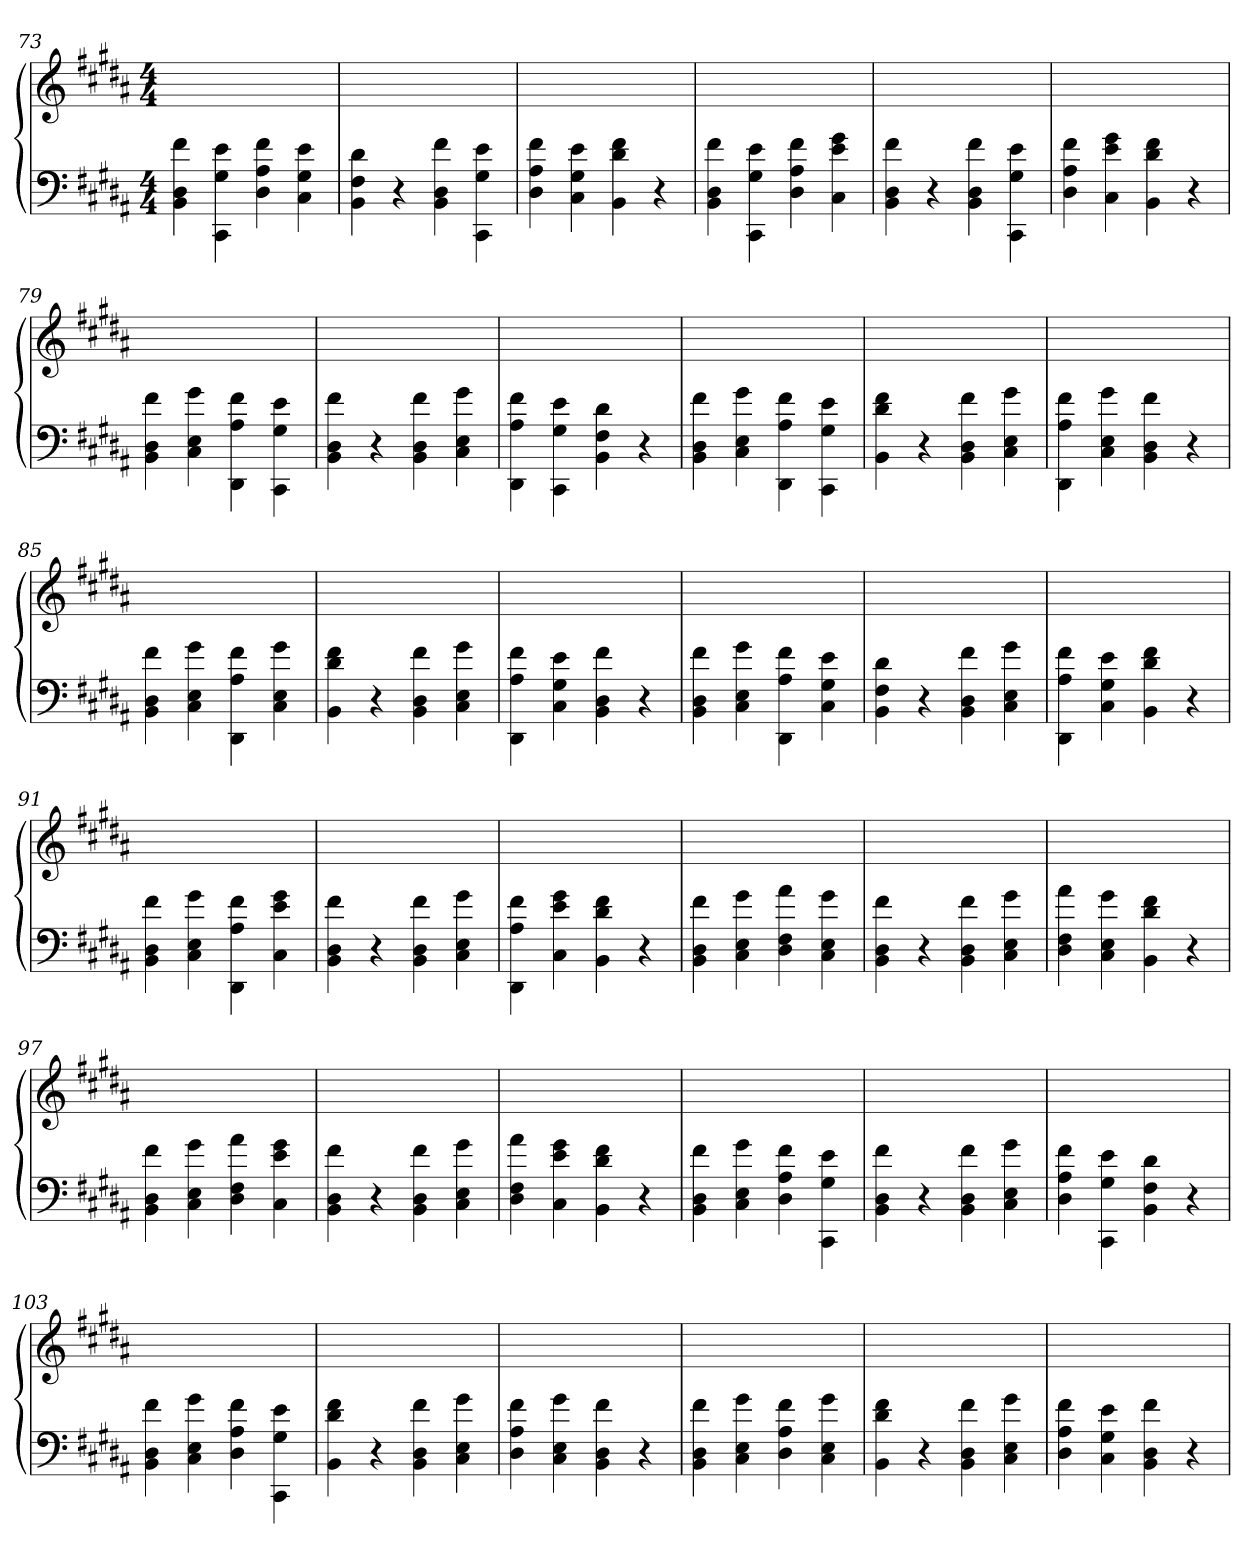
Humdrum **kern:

**kern	**kern
*part2	*part1
*staff2	*staff1
*clefF4	*clefG2
*k[f#c#g#d#a#]	*k[f#c#g#d#a#]
*B:	*B:
*M4/4	*M4/4
=73	=73
4BB 4D# 4f#	1ryy
4CC# 4G# 4e	.
4D# 4A# 4f#	.
4C# 4G# 4e	.
=74	=74
4BB 4F# 4d#	1ryy
4r	.
4BB 4D# 4f#	.
4CC# 4G# 4e	.
=75	=75
4D# 4A# 4f#	1ryy
4C# 4G# 4e	.
4BB 4d# 4f#	.
4r	.
=76	=76
4BB 4D# 4f#	1ryy
4CC# 4G# 4e	.
4D# 4A# 4f#	.
4C# 4e 4g#	.
=77	=77
4BB 4D# 4f#	1ryy
4r	.
4BB 4D# 4f#	.
4CC# 4G# 4e	.
=78	=78
4D# 4A# 4f#	1ryy
4C# 4e 4g#	.
4BB 4d# 4f#	.
4r	.
=79	=79
4BB 4D# 4f#	1ryy
4C# 4E 4g#	.
4DD# 4A# 4f#	.
4CC# 4G# 4e	.
=80	=80
4BB 4D# 4f#	1ryy
4r	.
4BB 4D# 4f#	.
4C# 4E 4g#	.
=81	=81
4DD# 4A# 4f#	1ryy
4CC# 4G# 4e	.
4BB 4F# 4d#	.
4r	.
=82	=82
4BB 4D# 4f#	1ryy
4C# 4E 4g#	.
4DD# 4A# 4f#	.
4CC# 4G# 4e	.
=83	=83
4BB 4d# 4f#	1ryy
4r	.
4BB 4D# 4f#	.
4C# 4E 4g#	.
=84	=84
4DD# 4A# 4f#	1ryy
4C# 4E 4g#	.
4BB 4D# 4f#	.
4r	.
=85	=85
4BB 4D# 4f#	1ryy
4C# 4E 4g#	.
4DD# 4A# 4f#	.
4C# 4E 4g#	.
=86	=86
4BB 4d# 4f#	1ryy
4r	.
4BB 4D# 4f#	.
4C# 4E 4g#	.
=87	=87
4DD# 4A# 4f#	1ryy
4C# 4G# 4e	.
4BB 4D# 4f#	.
4r	.
=88	=88
4BB 4D# 4f#	1ryy
4C# 4E 4g#	.
4DD# 4A# 4f#	.
4C# 4G# 4e	.
=89	=89
4BB 4F# 4d#	1ryy
4r	.
4BB 4D# 4f#	.
4C# 4E 4g#	.
=90	=90
4DD# 4A# 4f#	1ryy
4C# 4G# 4e	.
4BB 4d# 4f#	.
4r	.
=91	=91
4BB 4D# 4f#	1ryy
4C# 4E 4g#	.
4DD# 4A# 4f#	.
4C# 4e 4g#	.
=92	=92
4BB 4D# 4f#	1ryy
4r	.
4BB 4D# 4f#	.
4C# 4E 4g#	.
=93	=93
4DD# 4A# 4f#	1ryy
4C# 4e 4g#	.
4BB 4d# 4f#	.
4r	.
=94	=94
4BB 4D# 4f#	1ryy
4C# 4E 4g#	.
4D# 4F# 4a#	.
4C# 4E 4g#	.
=95	=95
4BB 4D# 4f#	1ryy
4r	.
4BB 4D# 4f#	.
4C# 4E 4g#	.
=96	=96
4D# 4F# 4a#	1ryy
4C# 4E 4g#	.
4BB 4d# 4f#	.
4r	.
=97	=97
4BB 4D# 4f#	1ryy
4C# 4E 4g#	.
4D# 4F# 4a#	.
4C# 4e 4g#	.
=98	=98
4BB 4D# 4f#	1ryy
4r	.
4BB 4D# 4f#	.
4C# 4E 4g#	.
=99	=99
4D# 4F# 4a#	1ryy
4C# 4e 4g#	.
4BB 4d# 4f#	.
4r	.
=100	=100
4BB 4D# 4f#	1ryy
4C# 4E 4g#	.
4D# 4A# 4f#	.
4CC# 4G# 4e	.
=101	=101
4BB 4D# 4f#	1ryy
4r	.
4BB 4D# 4f#	.
4C# 4E 4g#	.
=102	=102
4D# 4A# 4f#	1ryy
4CC# 4G# 4e	.
4BB 4F# 4d#	.
4r	.
=103	=103
4BB 4D# 4f#	1ryy
4C# 4E 4g#	.
4D# 4A# 4f#	.
4CC# 4G# 4e	.
=104	=104
4BB 4d# 4f#	1ryy
4r	.
4BB 4D# 4f#	.
4C# 4E 4g#	.
=105	=105
4D# 4A# 4f#	1ryy
4C# 4E 4g#	.
4BB 4D# 4f#	.
4r	.
=106	=106
4BB 4D# 4f#	1ryy
4C# 4E 4g#	.
4D# 4A# 4f#	.
4C# 4E 4g#	.
=107	=107
4BB 4d# 4f#	1ryy
4r	.
4BB 4D# 4f#	.
4C# 4E 4g#	.
=108	=108
4D# 4A# 4f#	1ryy
4C# 4G# 4e	.
4BB 4D# 4f#	.
4r	.
=	=
*-	*-
